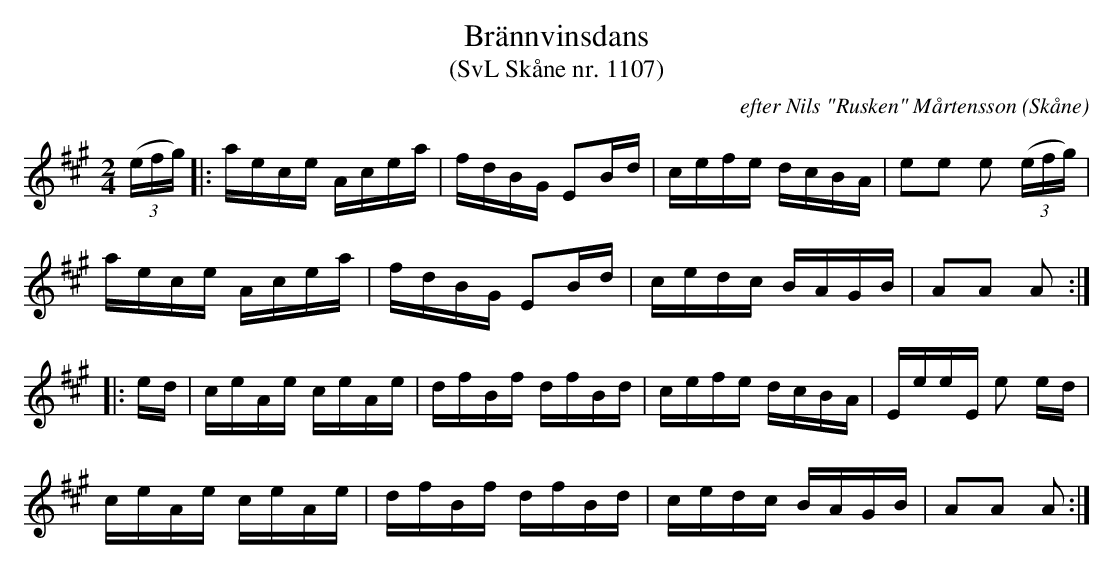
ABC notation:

X:1
T:Brännvinsdans
T:(SvL Skåne nr. 1107)
C:efter Nils "Rusken" Mårtensson
O:Skåne
M:2/4
L:1/16
K:A
(3(efg) |: aece Acea | fdBG E2Bd | cefe dcBA | e2e2 e2 (3(efg) |
           aece Acea | fdBG E2Bd | cedc BAGB | A2A2 A2 :|
   |: ed | ceAe ceAe | dfBf dfBd | cefe dcBA | EeeE e2 ed |
           ceAe ceAe | dfBf dfBd | cedc BAGB | A2A2 A2 :|
